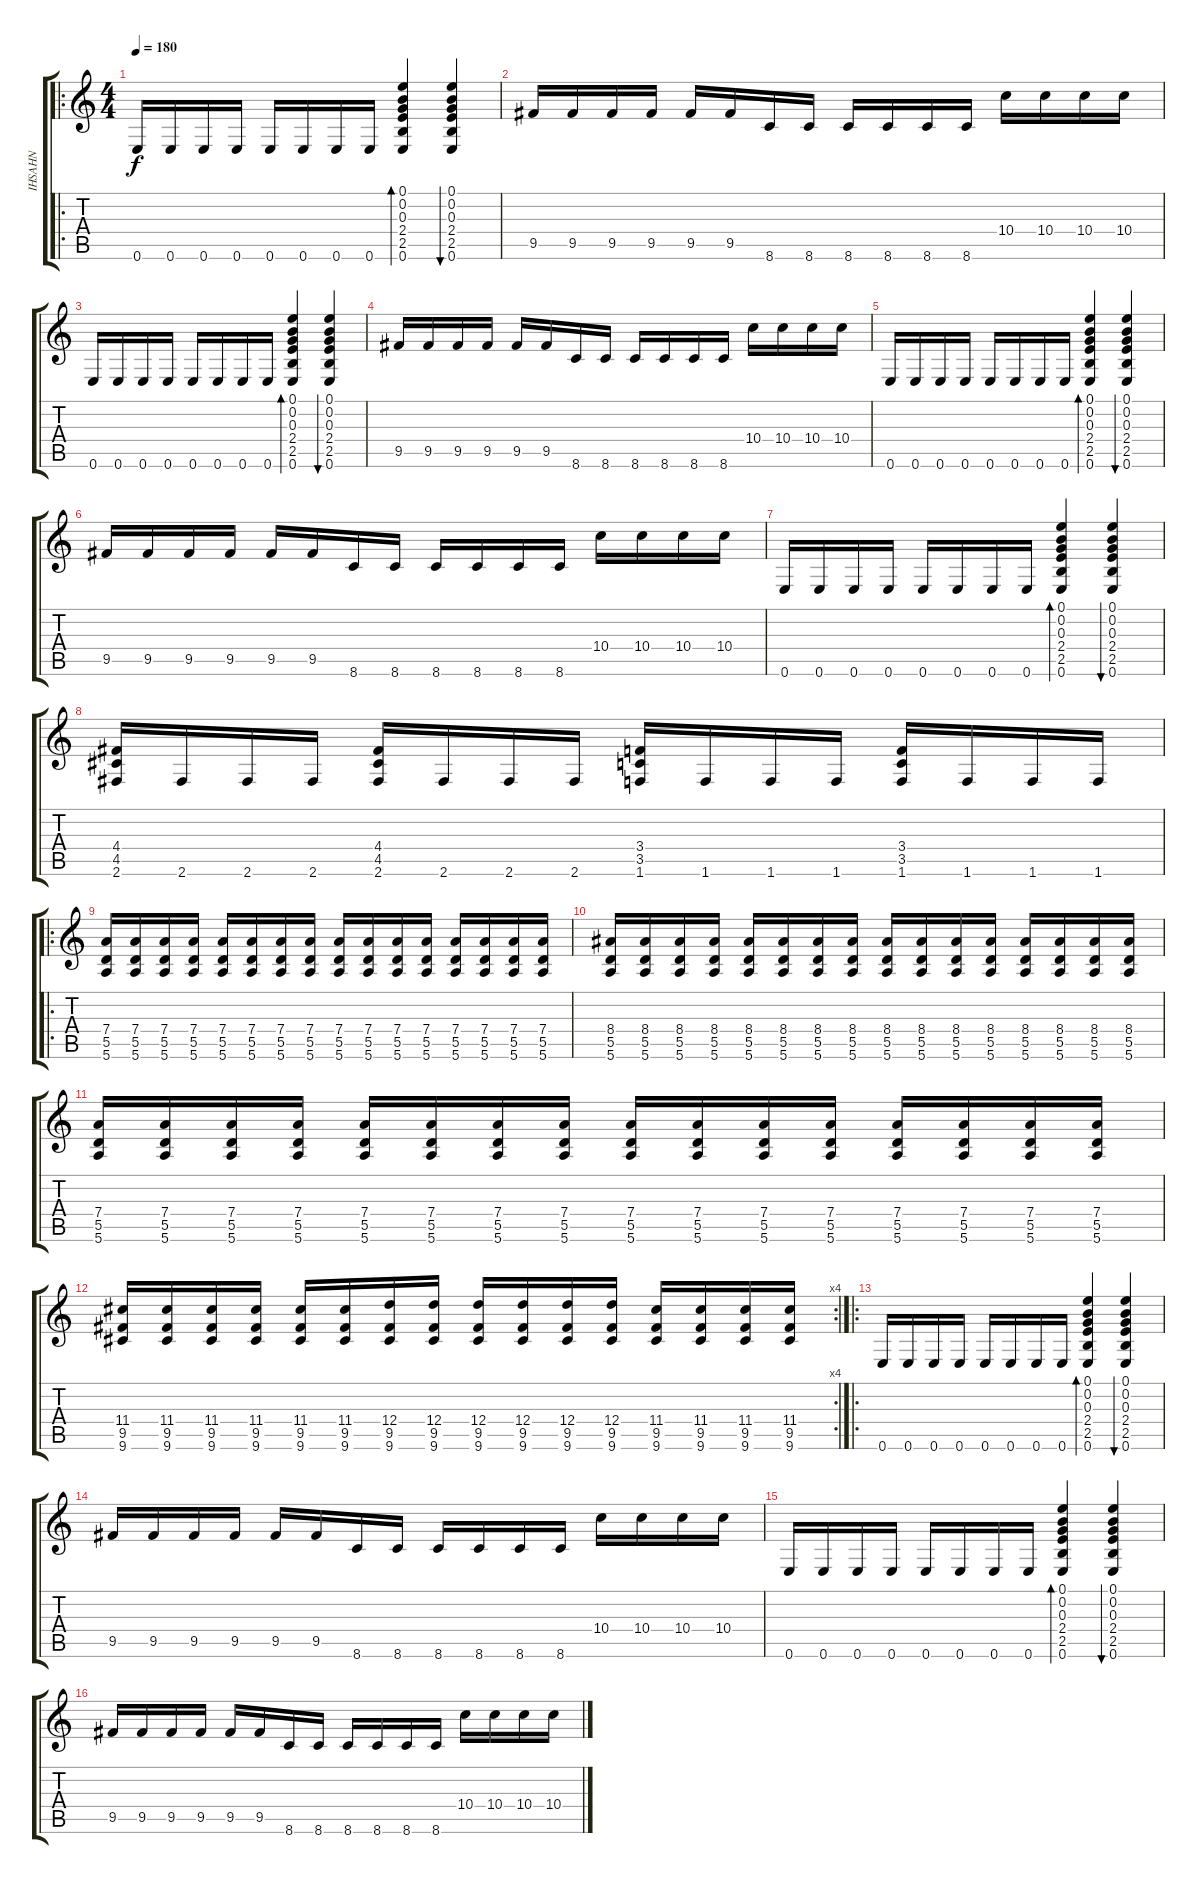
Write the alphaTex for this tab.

\track ("IHSAHN" "IHSAHN") {instrument distortionguitar}
\staff {score tabs}
\tuning (E4 B3 G3 D3 A2 E2) {hide}
\ro
\ts (4 4)
\tempo 180
\clef g2
\ks c
0.6.16{dy f instrument distortionguitar} 0.6.16 0.6.16 0.6.16 0.6.16 0.6.16 0.6.16 0.6.16 (0.1 0.2 0.3 2.4 2.5 0.6).4{bd 60} (0.1 0.2 0.3 2.4 2.5 0.6).4{bu 60} |
9.5.16 9.5.16 9.5.16 9.5.16 9.5.16 9.5.16 8.6.16 8.6.16 8.6.16 8.6.16 8.6.16 8.6.16 10.4.16 10.4.16 10.4.16 10.4.16 |
0.6.16 0.6.16 0.6.16 0.6.16 0.6.16 0.6.16 0.6.16 0.6.16 (0.1 0.2 0.3 2.4 2.5 0.6).4{bd 60} (0.1 0.2 0.3 2.4 2.5 0.6).4{bu 60} |
9.5.16 9.5.16 9.5.16 9.5.16 9.5.16 9.5.16 8.6.16 8.6.16 8.6.16 8.6.16 8.6.16 8.6.16 10.4.16 10.4.16 10.4.16 10.4.16 |
0.6.16 0.6.16 0.6.16 0.6.16 0.6.16 0.6.16 0.6.16 0.6.16 (0.1 0.2 0.3 2.4 2.5 0.6).4{bd 60} (0.1 0.2 0.3 2.4 2.5 0.6).4{bu 60} |
9.5.16 9.5.16 9.5.16 9.5.16 9.5.16 9.5.16 8.6.16 8.6.16 8.6.16 8.6.16 8.6.16 8.6.16 10.4.16 10.4.16 10.4.16 10.4.16 |
0.6.16 0.6.16 0.6.16 0.6.16 0.6.16 0.6.16 0.6.16 0.6.16 (0.1 0.2 0.3 2.4 2.5 0.6).4{bd 60} (0.1 0.2 0.3 2.4 2.5 0.6).4{bu 60} |
(4.4 4.5 2.6).16 2.6.16 2.6.16 2.6.16 (4.4 4.5 2.6).16 2.6.16 2.6.16 2.6.16 (3.4 3.5 1.6).16 1.6.16 1.6.16 1.6.16 (3.4 3.5 1.6).16 1.6.16 1.6.16 1.6.16 |
\ro
(7.4 5.5 5.6).16 (7.4 5.5 5.6).16 (7.4 5.5 5.6).16 (7.4 5.5 5.6).16 (7.4 5.5 5.6).16 (7.4 5.5 5.6).16 (7.4 5.5 5.6).16 (7.4 5.5 5.6).16 (7.4 5.5 5.6).16 (7.4 5.5 5.6).16 (7.4 5.5 5.6).16 (7.4 5.5 5.6).16 (7.4 5.5 5.6).16 (7.4 5.5 5.6).16 (7.4 5.5 5.6).16 (7.4 5.5 5.6).16 |
(8.4 5.5 5.6).16 (8.4 5.5 5.6).16 (8.4 5.5 5.6).16 (8.4 5.5 5.6).16 (8.4 5.5 5.6).16 (8.4 5.5 5.6).16 (8.4 5.5 5.6).16 (8.4 5.5 5.6).16 (8.4 5.5 5.6).16 (8.4 5.5 5.6).16 (8.4 5.5 5.6).16 (8.4 5.5 5.6).16 (8.4 5.5 5.6).16 (8.4 5.5 5.6).16 (8.4 5.5 5.6).16 (8.4 5.5 5.6).16 |
(7.4 5.5 5.6).16 (7.4 5.5 5.6).16 (7.4 5.5 5.6).16 (7.4 5.5 5.6).16 (7.4 5.5 5.6).16 (7.4 5.5 5.6).16 (7.4 5.5 5.6).16 (7.4 5.5 5.6).16 (7.4 5.5 5.6).16 (7.4 5.5 5.6).16 (7.4 5.5 5.6).16 (7.4 5.5 5.6).16 (7.4 5.5 5.6).16 (7.4 5.5 5.6).16 (7.4 5.5 5.6).16 (7.4 5.5 5.6).16 |
\rc 4
(11.4 9.5 9.6).16 (11.4 9.5 9.6).16 (11.4 9.5 9.6).16 (11.4 9.5 9.6).16 (11.4 9.5 9.6).16 (11.4 9.5 9.6).16 (12.4 9.5 9.6).16 (12.4 9.5 9.6).16 (12.4 9.5 9.6).16 (12.4 9.5 9.6).16 (12.4 9.5 9.6).16 (12.4 9.5 9.6).16 (11.4 9.5 9.6).16 (11.4 9.5 9.6).16 (11.4 9.5 9.6).16 (11.4 9.5 9.6).16 |
\ro
0.6.16 0.6.16 0.6.16 0.6.16 0.6.16 0.6.16 0.6.16 0.6.16 (0.1 0.2 0.3 2.4 2.5 0.6).4{bd 60} (0.1 0.2 0.3 2.4 2.5 0.6).4{bu 60} |
9.5.16 9.5.16 9.5.16 9.5.16 9.5.16 9.5.16 8.6.16 8.6.16 8.6.16 8.6.16 8.6.16 8.6.16 10.4.16 10.4.16 10.4.16 10.4.16 |
0.6.16 0.6.16 0.6.16 0.6.16 0.6.16 0.6.16 0.6.16 0.6.16 (0.1 0.2 0.3 2.4 2.5 0.6).4{bd 60} (0.1 0.2 0.3 2.4 2.5 0.6).4{bu 60} |
9.5.16 9.5.16 9.5.16 9.5.16 9.5.16 9.5.16 8.6.16 8.6.16 8.6.16 8.6.16 8.6.16 8.6.16 10.4.16 10.4.16 10.4.16 10.4.16
